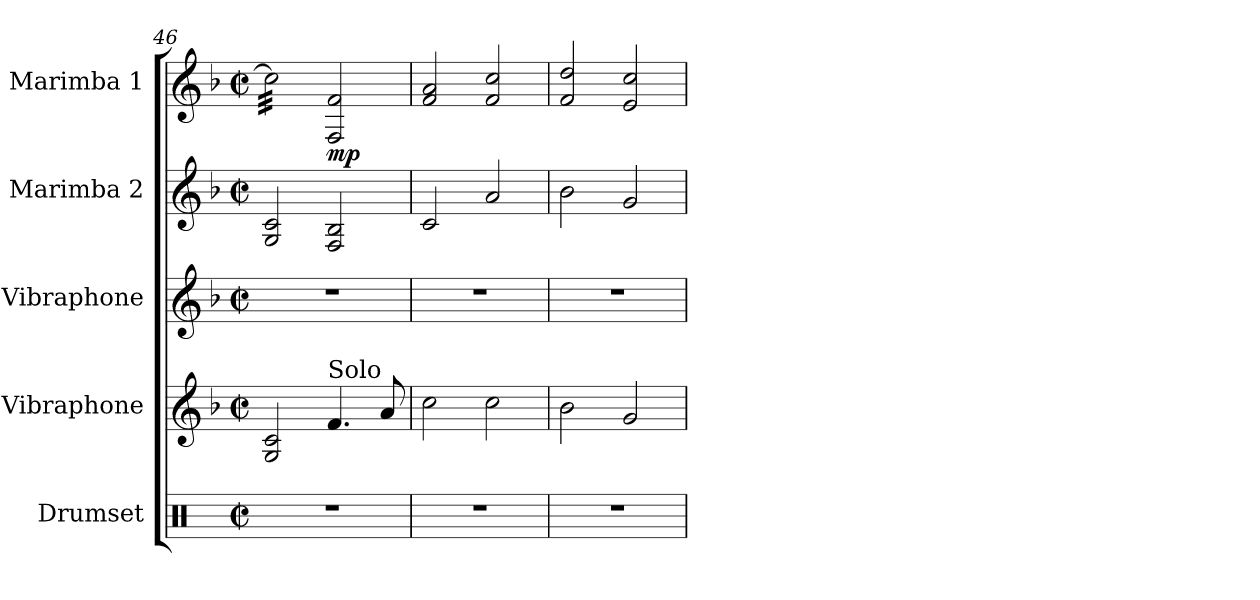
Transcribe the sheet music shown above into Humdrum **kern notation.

**kern	**kern	**dynam	**kern	**kern	**dynam	**kern
*part5	*part4	*part4	*part3	*part2	*part2	*part1
*staff5	*staff4	*staff4	*staff3	*staff2	*staff2	*staff1
*I"Drumset	*I"Vibraphone	*	*I"Vibraphone	*I"Marimba 2	*	*I"Marimba 1
*I'Drs.	*I'Vib.	*	*I'Vib.	*I'Mrm. 2	*	*I'Mrm. 1
*clefX	*clefG2	*	*clefG2	*clefG2	*	*clefG2
*k[]	*k[b-]	*	*k[b-]	*k[b-]	*	*k[b-]
*M2/2	*M2/2	*	*M2/2	*M2/2	*	*M2/2
*met(c|)	*met(c|)	*	*met(c|)	*met(c|)	*	*met(c|)
=46	=46	=46	=46	=46	=46	=46
*	*	*	*	*	*	*tremolo
1r	2G/ 2c/	.	1r	2G/ 2c/	.	32cc\]LLL
.	.	.	.	.	.	32cc\
.	.	.	.	.	.	32cc\
.	.	.	.	.	.	32cc\
.	.	.	.	.	.	32cc\
.	.	.	.	.	.	32cc\
.	.	.	.	.	.	32cc\
.	.	.	.	.	.	32cc\
.	.	.	.	.	.	32cc\
.	.	.	.	.	.	32cc\
.	.	.	.	.	.	32cc\
.	.	.	.	.	.	32cc\
.	.	.	.	.	.	32cc\
.	.	.	.	.	.	32cc\
.	.	.	.	.	.	32cc\
.	.	.	.	.	.	32cc\JJJ
*	*	*	*	*	*	*Xtremolo
!	!LO:TX:a:t=Solo	!	!	!	!	!
!	!	!LO:DY:a	!	!	!	!
!	!	!LO:DY:n=1:b	!	!	!LO:DY:a	!
.	4.f/	mp fff	.	2F/ 2B-/	mp	2F/ 2f/
.	8a/	.	.	.	.	.
=47	=47	=47	=47	=47	=47	=47
1r	2cc\	.	1r	2c/	.	2f/ 2a/
.	2cc\	.	.	2a/	.	2f/ 2cc/
=48	=48	=48	=48	=48	=48	=48
1r	2b-\	.	1r	2b-\	.	2f/ 2dd/
.	2g/	.	.	2g/	.	2e/ 2cc/
=	=	=	=	=	=	=
*-	*-	*-	*-	*-	*-	*-
